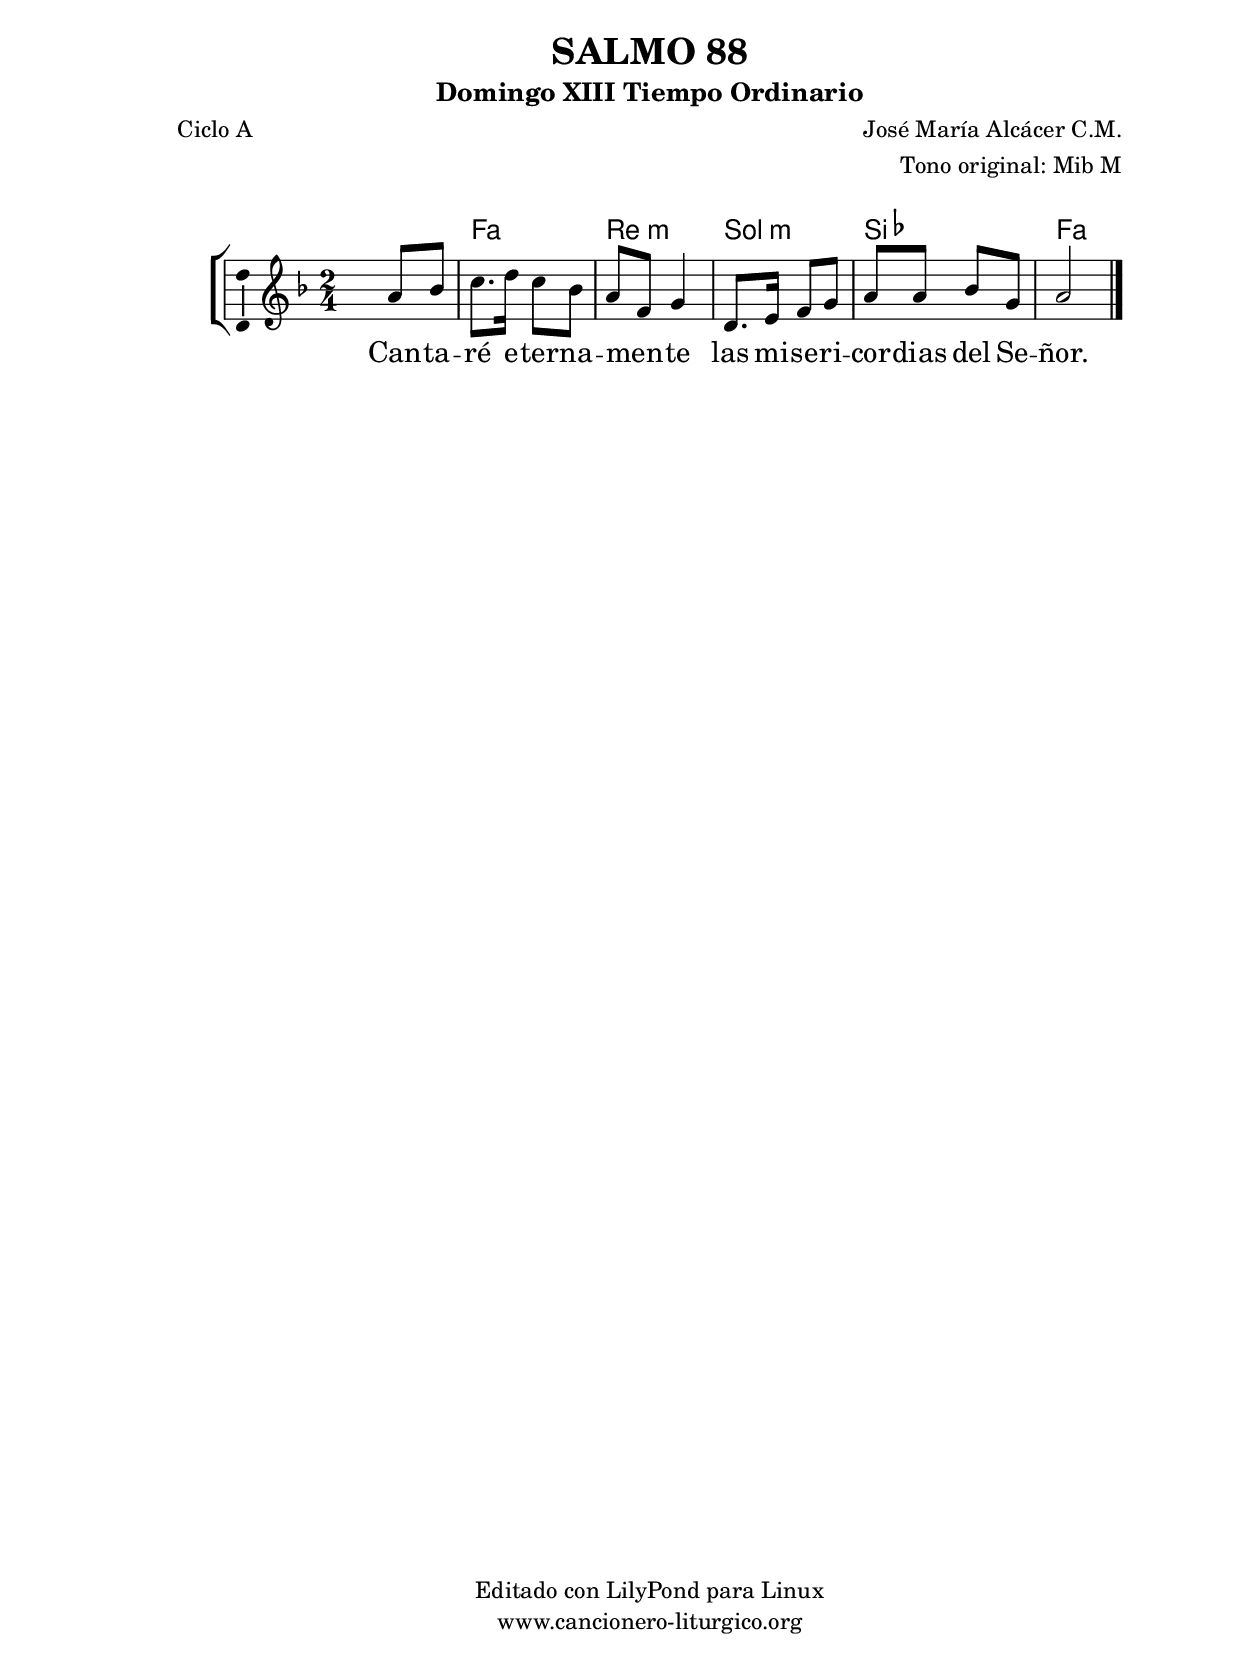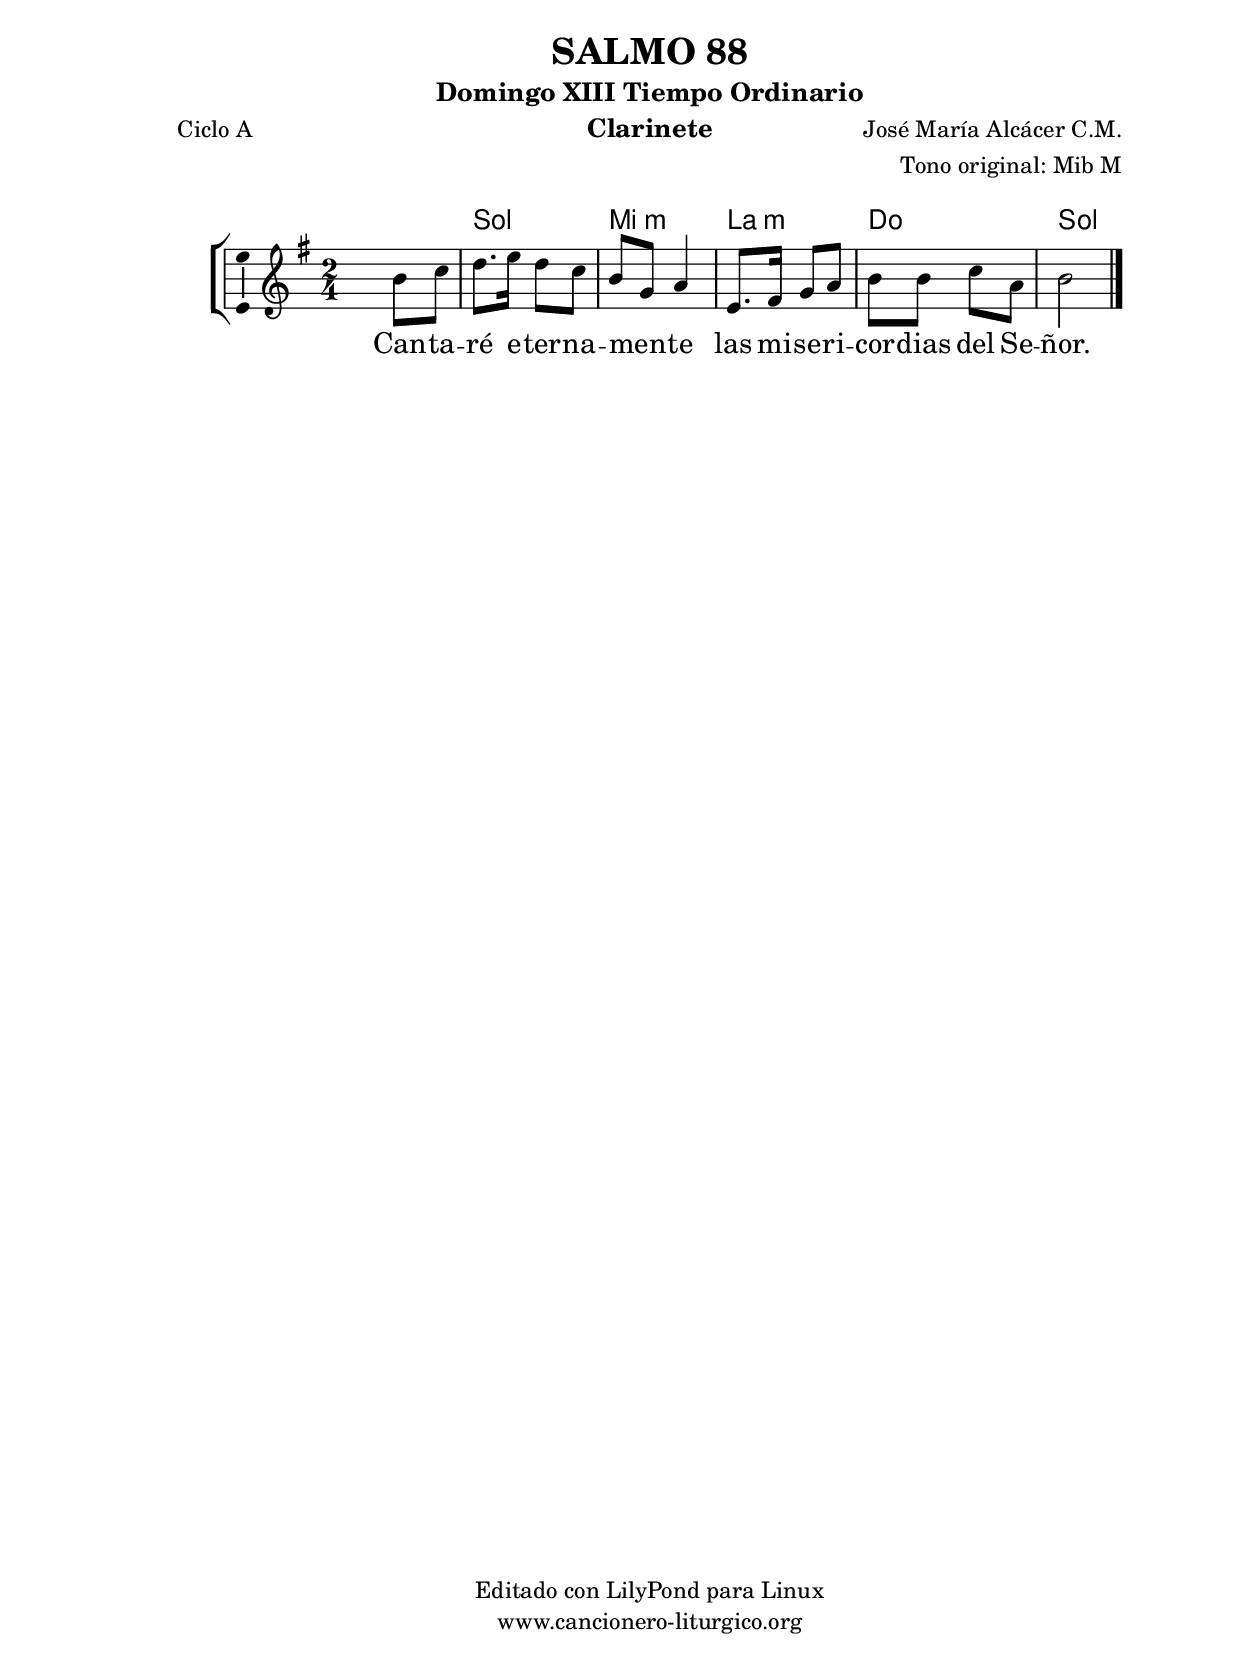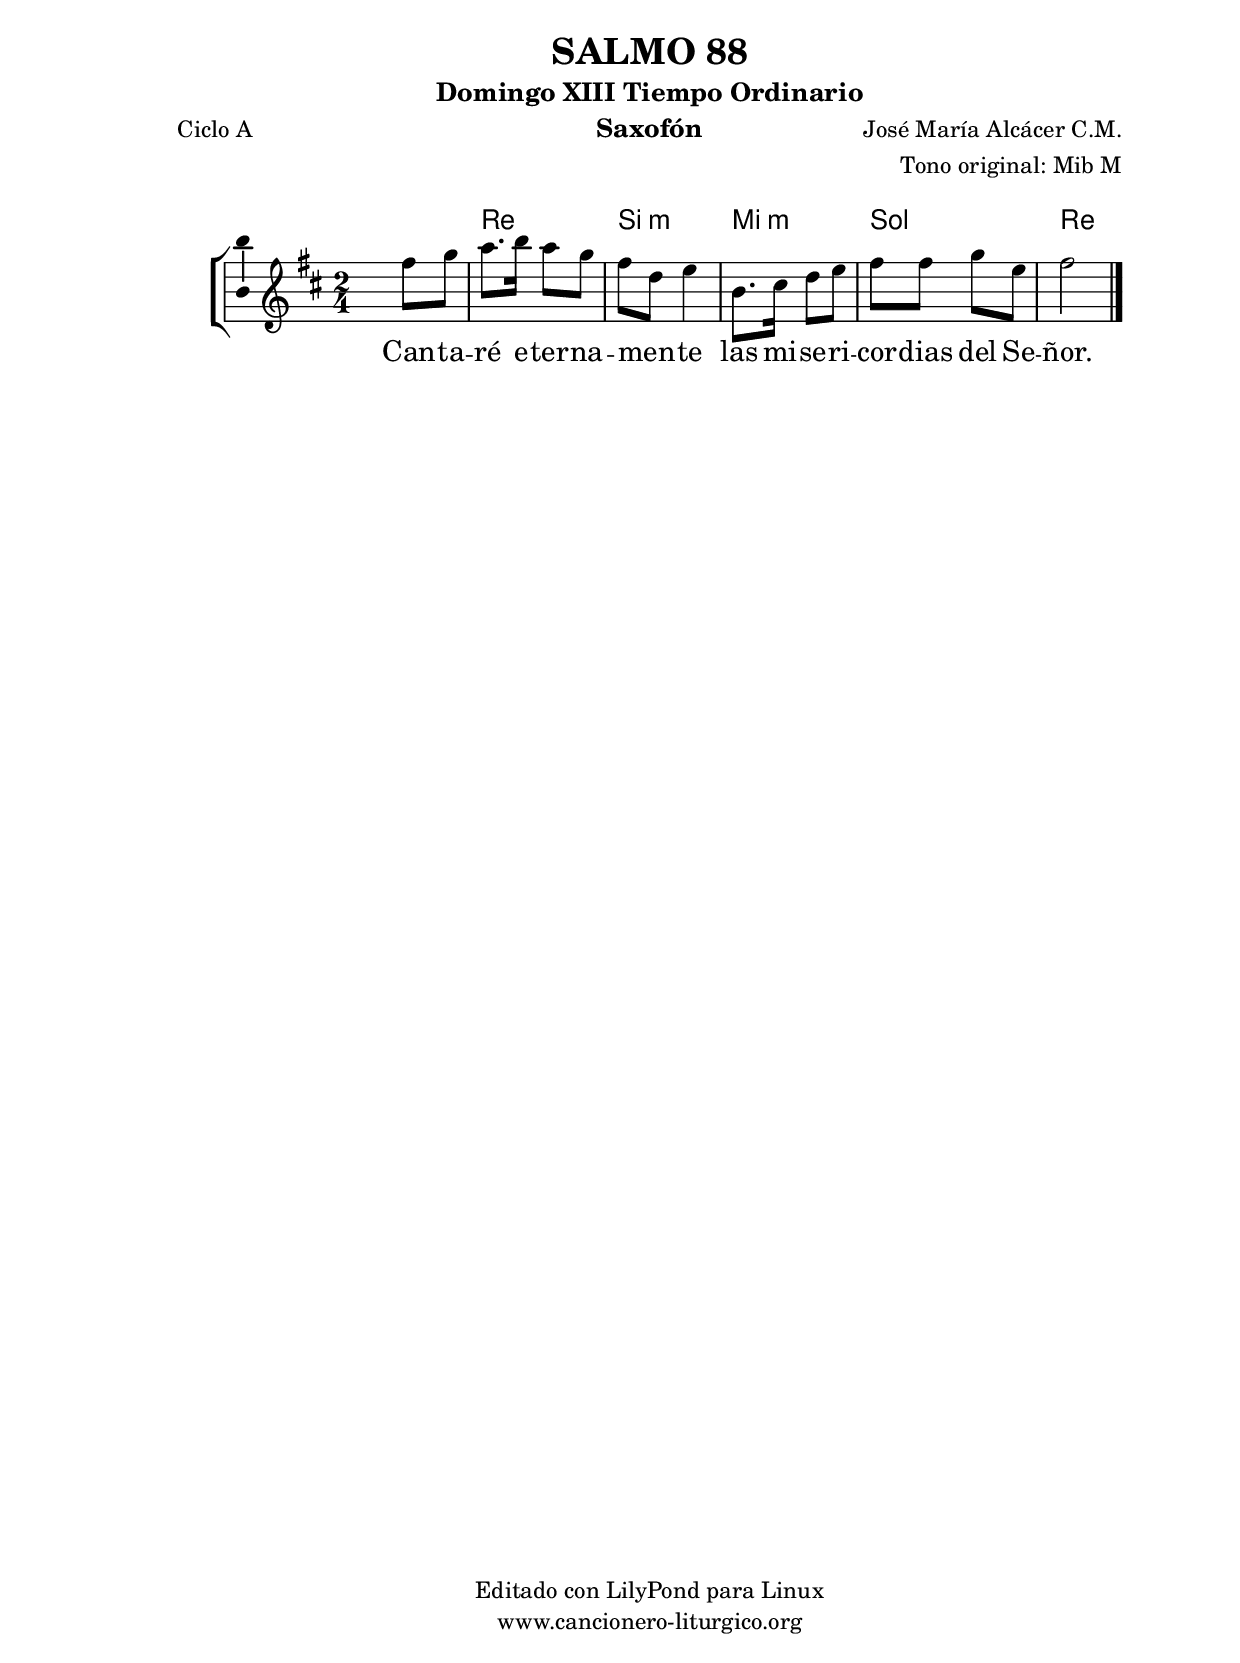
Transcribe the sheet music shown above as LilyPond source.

%
%para convertir .midi en .wav:
%timidity filename.midi -Ow -o finename.wav
%
%
%Para convertir de .wav a .mp3:
%lame -h -m j filename.wav
%
%
%para escuchar el midi:
%timidity nombrefichero.midi
%


%versión de lilypond para la que se ha escrito esta partitura:
\version "2.16.0"

	%Tamaño papel
	#(set-default-paper-size "a4")
	%Tamaño partitura
	#(set-global-staff-size 20)
	%No responde al pulsar sobre una nota
	#(ly:set-option 'point-and-click #f)

%parámetros del encabezamiento:
\header {
	title = "SALMO 88"
	subtitle = "Domingo XIII Tiempo Ordinario"
	composer = "José María Alcácer C.M."
	poet = "Ciclo A"
	meter = ""
	arranger = "Tono original: Mib M"
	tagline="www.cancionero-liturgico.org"
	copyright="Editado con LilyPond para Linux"
	}

%parámetros asociados al papel:
\paper  {
	oddHeaderMarkup = \markup {\fill-line { \on-the-fly #not-first-page \fromproperty #'header:title \on-the-fly #not-first-page \fromproperty #'header:composer }}
	evenHeaderMarkup = \markup {\fill-line { \fromproperty #'header:composer \fromproperty #'header:title }}
	#(set-paper-size "a4")
	print-page-number = ##f
	first-page-number = 1
	print-first-page-number = ##f
%	head-separation = 3.0 \cm
	top-margin = 2.0 \cm
	bottom-margin = 0.5\cm
%%%	bottom-margin = -1.0\cm
	left-margin = 3.0 \cm
	line-width = 16.0 \cm 
	indent = 8\mm
	interscoreline = 2.\mm
	between-system-space = 15\mm
%	para que las partituras no llenen la hoja:
	ragged-bottom = ##t
%	idem para la última hoja:
	ragged-last-bottom = ##f
%	para que las partituras llenen el ancho del papel:
	ragged-last = ##f
	after-title-space = 2.5 \cm
%page-count=1
%system-count=8

	%Flexible Vertical Spacing
%	markup-markup-spacing =
%	#'((basic-distance . 15) (minimum-distance . 15) (padding . 3))
	markup-system-spacing =
	#'((basic-distance . 15) (minimum-distance . 15) (padding . 3))
	system-system-spacing =
	#'((basic-distance . 15) (minimum-distance . 15) (padding . 3))
	score-system-spacing =
	#'((basic-distance . 15) (minimum-distance . 15) (padding . 5))
%	top-system-spacing = % header
%	#'((basic-distance . 8) (minimum-distance . 0) (padding . 3))
%	top-markup-spacing =
%	#'((basic-distance . 20) (minimum-distance . 20) (padding . 3))
	last-bottom-spacing = % footer
	#'((basic-distance . 5) (minimum-distance . 5) (padding . 3))
%	score-markup-spacing =
%	#'((basic-distance . 16) (minimum-distance . 13) (padding . 3))

	}


%parámetros que afectan a toda la partitura:
global =  {
	%clave de sol (G):
	\clef G
	%armadura:
	\transpose ees f
	\key ees \major
	\tempo 4=60
	\set Score.tempoHideNote = ##t
	}


acordes = {
	\italianChords
	\chordmode {
	\transpose ees f
{

s2
ees2 c:m f:m aes ees
	}
	}
}

melodia = 
	\transpose ees f
{
	\relative c''{

\time 2/4
s4 g8 aes
bes8. c16 bes8 aes
g8 ees f4
c8. d16 ees8 f
g8 g aes f
g2

	\bar "|."
	}
	}


texto = \lyricmode {
Can -- ta -- ré e -- ter -- na -- men -- _ te las mi -- se -- ri -- cor -- dias del Se -- ñor.
	}


acordesStaff = \context ChordNames = acordesStaff <<
	\set chordChanges = ##t
	\acordes
	>>


vozStaff = \context Voice = vozStaff
\with {\consists "Ambitus_engraver"}
<<
%	\set Staff.instrumentName = ""
%	\set Staff.shortInstrumentName = ""
%	\set Staff.midiInstrument = #"clarinet"
%	\set Staff.midiInstrument = #"cello"
%	\set Staff.midiInstrument = #"flute"
	\set Staff.midiInstrument = #"electric guitar (jazz)"
%	\set Staff.midiInstrument = #"english horn"
%	\set Staff.midiInstrument = #"violin"
%	\set Staff.midiInstrument = #"glockenspiel"
	\set Staff.midiMinimumVolume = #0.7
	\set Staff.midiMaximumVolume = #0.9
	\global
	\melodia
	>>


textoStaff = \context Lyrics = textoStaff <<
	\lyricsto vozStaff \texto
	>>

\book {
	\score {
		\context ChoirStaff {
			\override StaffGroup.SystemStartBracket #'collapse-height = #1
			\override Score.SystemStartBar #'collapse-height = #1
			<<
			\acordesStaff
			\vozStaff
			\textoStaff
			>>
			}
		\layout {
	    		\context {
				\Lyrics
				\override LyricText #'font-size = #2
				}
	   		 \context {
				\Score
				%fontSize = #3
				\override StaffSymbol #'staff-space = #(magstep +3)
				%\override Beam #'thickness = #0.55
				%\override SpacingSpanner #'spacing-increment = #1.0
				%\override Slur #'height-limit = #1.5
				}
			}
		}
	\score {
		\unfoldRepeats
		\context ChoirStaff {
			<<
			\acordesStaff
			\vozStaff
			>>
			}
		\midi {
	  		\context {
	  			\Score
				tempoWholesPerMinute = #(ly:make-moment 70 4)
				}
			}
		}
	}

%Partitura para clarinete
#(define output-suffix "C")
\book {
	\header{
		instrument = "Clarinete"
		}
	\score {
		\context ChoirStaff {
			\override StaffGroup.SystemStartBracket #'collapse-height = #1
			\override Score.SystemStartBar #'collapse-height = #1
\transpose c d
			<<
			\acordesStaff
			\vozStaff
			\textoStaff
			>>
			}
		\layout {
	    		\context {
				\Lyrics
				\override LyricText #'font-size = #2
				}
	   		 \context {
				\Score
				%fontSize = #3
				\override StaffSymbol #'staff-space = #(magstep +3)
				%\override Beam #'thickness = #0.55
				%\override SpacingSpanner #'spacing-increment = #1.0
				%\override Slur #'height-limit = #1.5
				}
			}
		}
	}

%Partitura para saxofón
#(define output-suffix "S")
\book {
	\header{
		instrument = "Saxofón"
		}
	\score {
		\context ChoirStaff {
			\override StaffGroup.SystemStartBracket #'collapse-height = #1
			\override Score.SystemStartBar #'collapse-height = #1
\transpose c a
			<<
			\acordesStaff
			\vozStaff
			\textoStaff
			>>
			}
		\layout {
	    		\context {
				\Lyrics
				\override LyricText #'font-size = #2
				}
	   		 \context {
				\Score
				%fontSize = #3
				\override StaffSymbol #'staff-space = #(magstep +3)
				%\override Beam #'thickness = #0.55
				%\override SpacingSpanner #'spacing-increment = #1.0
				%\override Slur #'height-limit = #1.5
				}
			}
		}
	}

